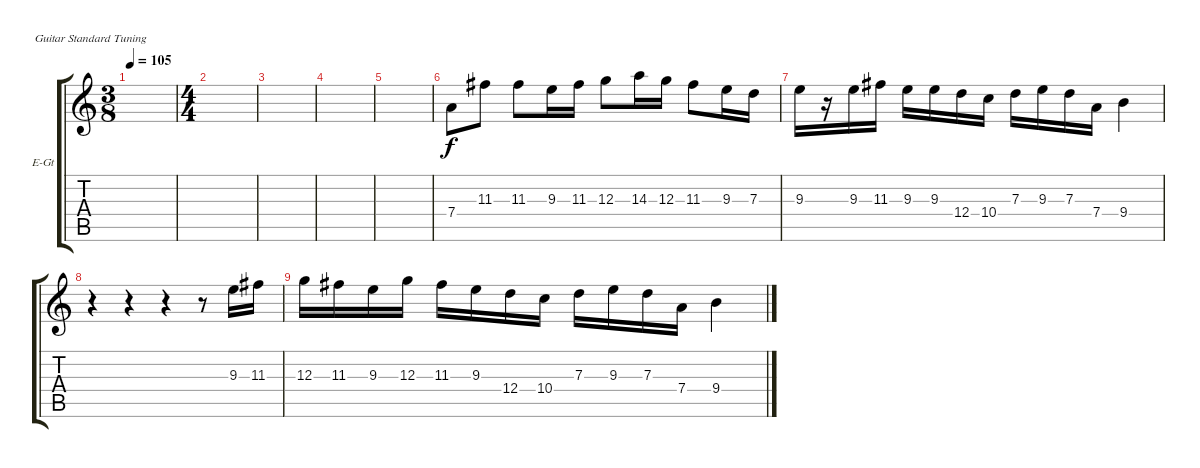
\defaultSystemsLayout 4
\bracketExtendMode groupsimilarinstruments
\firstSystemTrackNameOrientation horizontal
\otherSystemsTrackNameOrientation horizontal
\track ("Electric Guitar" "E-Gt") {instrument distortionguitar}
\staff {score tabs}
\tuning (E4 B3 G3 D3 A2 E2)
\ts (3 8)
\tempo 105
\clef g2
\scale
0.395904
\ks c
|
\ts (4 4)
\scale
0.395904 |
\scale
0.208191 |
|
|
7.4.8 11.3.8 11.3.8 9.3.16 11.3.16 12.3.8 14.3.16 12.3.16 11.3.8 9.3.16 7.3.16 |
9.3.16 r.16 9.3.16 11.3.16 9.3.16 9.3.16 12.4.16 10.4.16 7.3.16 9.3.16 7.3.16 7.4.16 9.4.4 |
r.4 r.4 r.4 r.8 9.3.16 11.3.16 |
12.3.16 11.3.16 9.3.16 12.3.16 11.3.16 9.3.16 12.4.16 10.4.16 7.3.16 9.3.16 7.3.16 7.4.16 9.4.4
